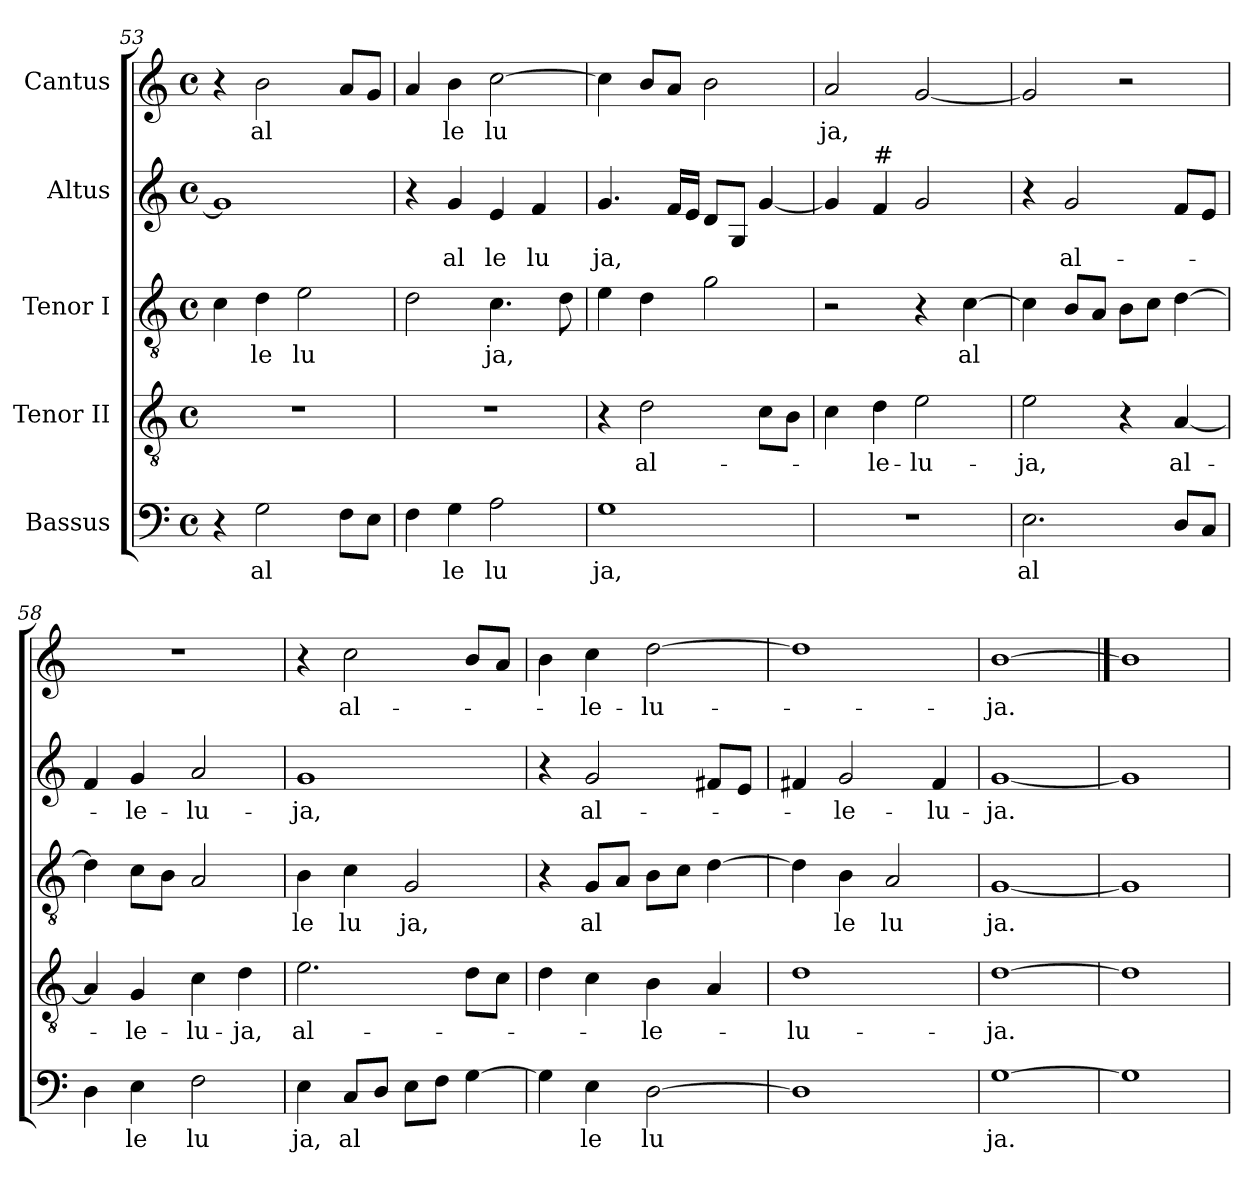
**kern	**text	**kern	**text	**kern	**text	**kern	**text	**kern	**text
*part5	*part5	*part4	*part4	*part3	*part3	*part2	*part2	*part1	*part1
*staff5	*staff5	*staff4	*staff4	*staff3	*staff3	*staff2	*staff2	*staff1	*staff1
*I"Bassus	*	*I"Tenor II	*	*I"Tenor I	*	*I"Altus	*	*I"Cantus	*
*clefF4	*	*clefGv2	*	*clefGv2	*	*clefG2	*	*clefG2	*
*M4/4	*	*M4/4	*	*M4/4	*	*M4/4	*	*M4/4	*
*met(c)	*	*met(c)	*	*met(c)	*	*met(c)	*	*met(c)	*
=53	=53	=53	=53	=53	=53	=53	=53	=53	=53
4r	.	1r	.	4c\	.	1g]	.	4r	.
!	!LO:LY:b:cj	!	!	!	!LO:LY:b:cj	!	!	!	!LO:LY:b:cj
2G\	al	.	.	4d\	le	.	.	2b\	al
!	!	!	!	!	!LO:LY:b:cj	!	!	!	!
.	.	.	.	2e\	lu	.	.	.	.
8F\L	.	.	.	.	.	.	.	8a/L	.
8E\J	.	.	.	.	.	.	.	8g/J	.
=54	=54	=54	=54	=54	=54	=54	=54	=54	=54
4F\	.	1r	.	2d\	.	4r	.	4a/	.
!	!LO:LY:b:cj	!	!	!	!	!	!LO:LY:b:cj	!	!LO:LY:b:cj
4G\	le	.	.	.	.	4g/	al	4b\	le
!	!LO:LY:b:cj	!	!	!	!LO:LY:b:cj	!	!LO:LY:b:cj	!	!LO:LY:b:cj
2A\	lu	.	.	4.c\	ja,	4e/	le	[>2cc\	lu
!	!	!	!	!	!	!	!LO:LY:b:cj	!	!
.	.	.	.	.	.	4f/	lu	.	.
.	.	.	.	8d\	.	.	.	.	.
=55	=55	=55	=55	=55	=55	=55	=55	=55	=55
!	!LO:LY:b:cj	!	!	!	!	!	!LO:LY:b:cj	!	!
1G	ja,	4r	.	4e\	.	4.g/	ja,	4cc\]	.
!	!	!	!LO:LY:b:cj	!	!	!	!	!	!
.	.	2d\	al-	4d\	.	.	.	8b/L	.
.	.	.	.	.	.	16f/L	.	8a/J	.
.	.	.	.	.	.	16e/J	.	.	.
.	.	.	.	2g\	.	8d/L	.	2b\	.
.	.	.	.	.	.	8G/J	.	.	.
.	.	8c\L	.	.	.	[>4g/	.	.	.
.	.	8B\J	.	.	.	.	.	.	.
!!LO:LB:g=z
=56	=56	=56	=56	=56	=56	=56	=56	=56	=56
!	!	!	!	!	!	!	!	!	!LO:LY:b:cj
*	*	*^	*	*	*	*	*	*	*
1r	.	4c\	64ryy	.	2r	.	4g/]	.	2a/	ja,
.	.	.	2ryy	.	.	.	.	.	.	.
!	!	!	!	!	!	!	!LO:TX:a:t=#	!	!	!
!	!	!	!	!LO:LY:b:cj	!	!	!	!	!	!
.	.	4d\	.	-le-	.	.	4f/	.	.	.
!	!	!	!	!LO:LY:b:cj	!	!	!	!	!	!
.	.	2e\	.	-lu-	4r	.	2g/	.	[<2g/	.
.	.	.	4ryy	.	.	.	.	.	.	.
!	!	!	!	!	!	!LO:LY:b:cj	!	!	!	!
.	.	.	.	.	[>4c\	al	.	.	.	.
.	.	.	8...ryy	.	.	.	.	.	.	.
=57	=57	=57	=57	=57	=57	=57	=57	=57	=57	=57
!	!LO:LY:b:cj	!	!	!LO:LY:b:cj	!	!	!	!	!	!
*	*	*v	*v	*	*	*	*	*	*	*
2.E\	al	2e\	-ja,	4c\]	.	4r	.	2g/]	.
!	!	!	!	!	!	!	!LO:LY:b:cj	!	!
.	.	.	.	8B/L	.	2g/	al-	.	.
.	.	.	.	8A/J	.	.	.	.	.
.	.	4r	.	8B\L	.	.	.	2r	.
.	.	.	.	8c\J	.	.	.	.	.
!	!	!	!LO:LY:b:cj	!	!	!	!	!	!
8D/L	.	[<4A/	al-	[>4d\	.	8f/L	.	.	.
8C/J	.	.	.	.	.	8e/J	.	.	.
=58	=58	=58	=58	=58	=58	=58	=58	=58	=58
4D\	.	4A/]	.	4d\]	.	4f/	.	1r	.
!	!LO:LY:b:cj	!	!LO:LY:b:cj	!	!	!	!LO:LY:b:cj	!	!
4E\	le	4G/	-le-	8c\L	.	4g/	-le-	.	.
.	.	.	.	8B\J	.	.	.	.	.
!	!LO:LY:b:cj	!	!LO:LY:b:cj	!	!	!	!LO:LY:b:cj	!	!
2F\	lu	4c\	-lu-	2A/	.	2a/	-lu-	.	.
!	!	!	!LO:LY:b:cj	!	!	!	!	!	!
.	.	4d\	-ja,	.	.	.	.	.	.
=59	=59	=59	=59	=59	=59	=59	=59	=59	=59
!	!LO:LY:b:cj	!	!LO:LY:b:cj	!	!LO:LY:b:cj	!	!LO:LY:b:cj	!	!
4E\	ja,	2.e\	al-	4B\	le	1g	-ja,	4r	.
!	!LO:LY:b:cj	!	!	!	!LO:LY:b:cj	!	!	!	!LO:LY:b:cj
8C/L	al	.	.	4c\	lu	.	.	2cc\	al-
8D/J	.	.	.	.	.	.	.	.	.
!	!	!	!	!	!LO:LY:b:cj	!	!	!	!
8E\L	.	.	.	2G/	ja,	.	.	.	.
8F\J	.	.	.	.	.	.	.	.	.
[>4G\	.	8d\L	.	.	.	.	.	8b/L	.
.	.	8c\J	.	.	.	.	.	8a/J	.
=60	=60	=60	=60	=60	=60	=60	=60	=60	=60
4G\]	.	4d\	.	4r	.	4r	.	4b\	.
!	!LO:LY:b:cj	!	!	!	!LO:LY:b:cj	!	!LO:LY:b:cj	!	!LO:LY:b:cj
4E\	le	4c\	.	8G/L	al	2g/	al-	4cc\	-le-
.	.	.	.	8A/J	.	.	.	.	.
!	!LO:LY:b:cj	!	!LO:LY:b:cj	!	!	!	!	!	!LO:LY:b:cj
[>2D\	lu	4B\	-le-	8B\L	.	.	.	[>2dd\	-lu-
.	.	.	.	8c\J	.	.	.	.	.
.	.	4A/	.	[>4d\	.	8f#X/L	.	.	.
.	.	.	.	.	.	8e/J	.	.	.
=61	=61	=61	=61	=61	=61	=61	=61	=61	=61
!	!	!	!LO:LY:b:cj	!	!	!	!	!	!
1D]	.	1d	-lu-	4d\]	.	4f#X/	.	1dd]	.
!	!	!	!	!	!LO:LY:b:cj	!	!LO:LY:b:cj	!	!
.	.	.	.	4B\	le	2g/	-le-	.	.
!	!	!	!	!	!LO:LY:b:cj	!	!	!	!
.	.	.	.	2A/	lu	.	.	.	.
!	!	!	!	!	!	!	!LO:LY:b:cj	!	!
.	.	.	.	.	.	4f#/	-lu-	.	.
=62	=62	=62	=62	=62	=62	=62	=62	=62	=62
!	!LO:LY:b:cj	!	!LO:LY:b:cj	!	!LO:LY:b:cj	!	!LO:LY:b:cj	!	!LO:LY:b:cj
[1G	ja.	[1d	-ja.	[1G	ja.	[1g	-ja.	[1b	-ja.
=63	==63	=63	==63	=63	==63	=63	==63	==63	==63
1G]	.	1d]	.	1G]	.	1g]	.	1b]	.
=	=	=	=	=	=	=	=	=	=
*-	*-	*-	*-	*-	*-	*-	*-	*-	*-
